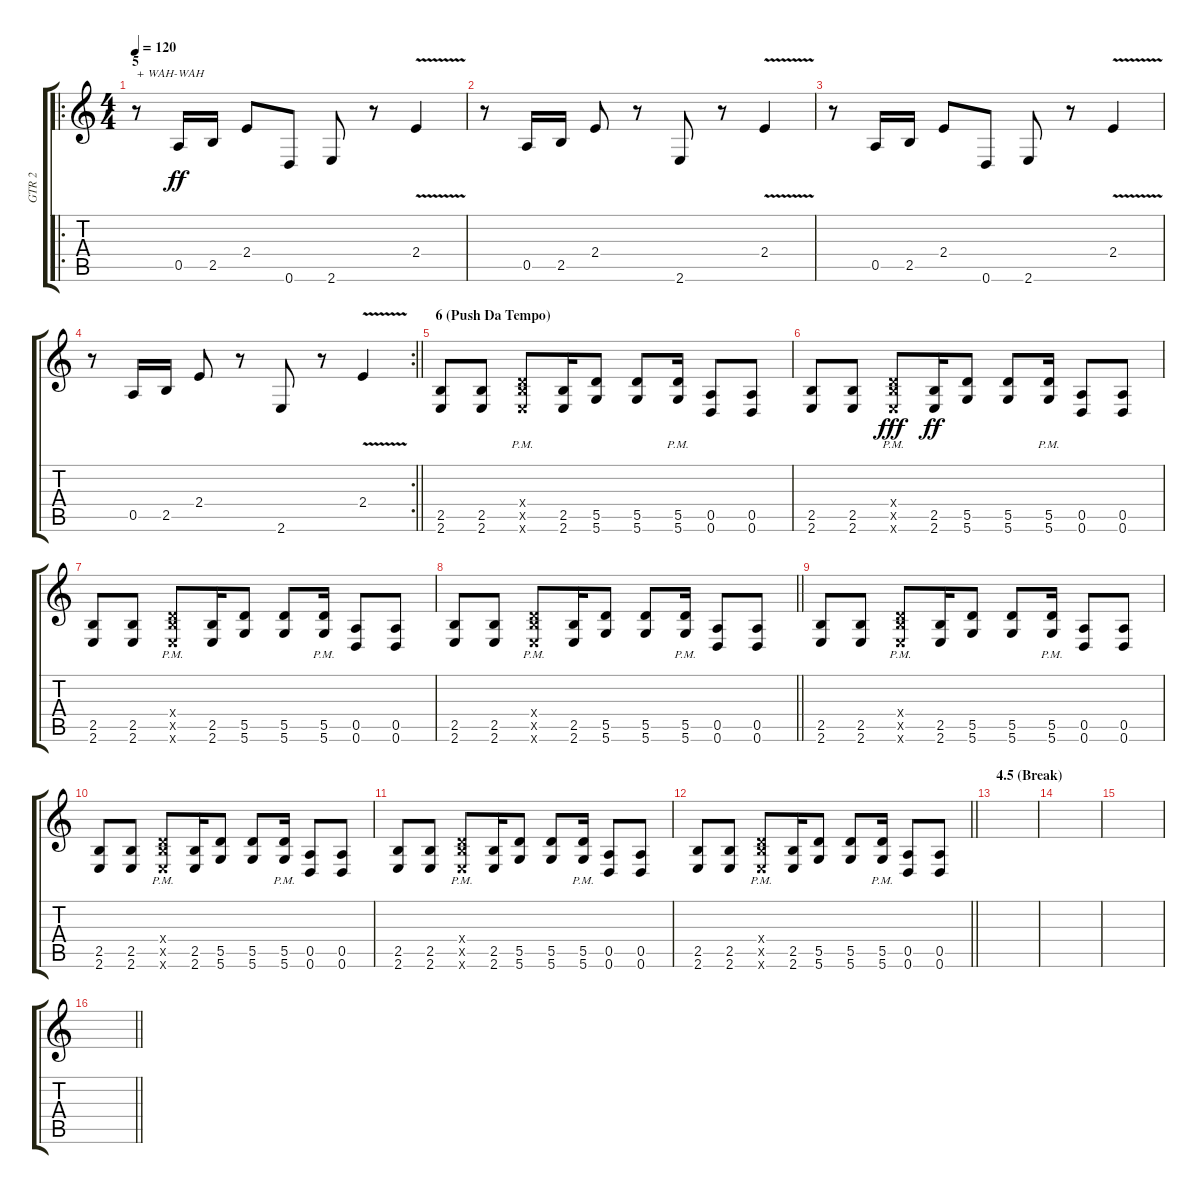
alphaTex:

\track ("GTR 2" "GTR 2") {instrument overdrivenguitar}
\staff {score tabs}
\tuning (E4 B3 G3 D3 A2 D2) {hide}
\ro
\ts (4 4)
\section ("" "5")
\tempo 120
\clef g2
\ks c
r.8{txt "+ WAH-WAH" dy ff} 0.5.16 2.5.16 2.4.8 0.6.8 2.6.8 r.8 2.4{v}.4 |
r.8 0.5.16 2.5.16 2.4.8 r.8 2.6.8 r.8 2.4{v}.4 |
r.8 0.5.16 2.5.16 2.4.8 0.6.8 2.6.8 r.8 2.4{v}.4 |
\rc 2
\barLineRight lightlight
r.8 0.5.16 2.5.16 2.4.8 r.8 2.6.8 r.8 2.4{v}.4 |
\section ("" "6 (Push Da Tempo)")
(2.5 2.6).8 (2.5 2.6).8 (0.4{x} 2.5{pm x} 2.6{pm x}).8 (2.5 2.6).16 (5.5 5.6).8 (5.5 5.6).8 (5.5{pm} 5.6{pm}).16 (0.5 0.6).8 (0.5 0.6).8 |
(2.5 2.6).8 (2.5 2.6).8 (0.4{x} 2.5{pm x} 2.6{pm x}).8{dy fff} (2.5 2.6).16{dy ff} (5.5 5.6).8 (5.5 5.6).8 (5.5{pm} 5.6{pm}).16 (0.5 0.6).8 (0.5 0.6).8 |
(2.5 2.6).8 (2.5 2.6).8 (0.4{x} 2.5{pm x} 2.6{pm x}).8 (2.5 2.6).16 (5.5 5.6).8 (5.5 5.6).8 (5.5{pm} 5.6{pm}).16 (0.5 0.6).8 (0.5 0.6).8 |
\barLineRight lightlight
(2.5 2.6).8 (2.5 2.6).8 (0.4{x} 2.5{pm x} 2.6{pm x}).8 (2.5 2.6).16 (5.5 5.6).8 (5.5 5.6).8 (5.5{pm} 5.6{pm}).16 (0.5 0.6).8 (0.5 0.6).8 |
(2.5 2.6).8 (2.5 2.6).8 (0.4{x} 2.5{pm x} 2.6{pm x}).8 (2.5 2.6).16 (5.5 5.6).8 (5.5 5.6).8 (5.5{pm} 5.6{pm}).16 (0.5 0.6).8 (0.5 0.6).8 |
(2.5 2.6).8 (2.5 2.6).8 (0.4{x} 2.5{pm x} 2.6{pm x}).8 (2.5 2.6).16 (5.5 5.6).8 (5.5 5.6).8 (5.5{pm} 5.6{pm}).16 (0.5 0.6).8 (0.5 0.6).8 |
(2.5 2.6).8 (2.5 2.6).8 (0.4{x} 2.5{pm x} 2.6{pm x}).8 (2.5 2.6).16 (5.5 5.6).8 (5.5 5.6).8 (5.5{pm} 5.6{pm}).16 (0.5 0.6).8 (0.5 0.6).8 |
\barLineRight lightlight
(2.5 2.6).8 (2.5 2.6).8 (0.4{x} 2.5{pm x} 2.6{pm x}).8 (2.5 2.6).16 (5.5 5.6).8 (5.5 5.6).8 (5.5{pm} 5.6{pm}).16 (0.5 0.6).8 (0.5 0.6).8 |
\section ("" "4.5 (Break)")
|
|
|
\barLineRight lightlight
